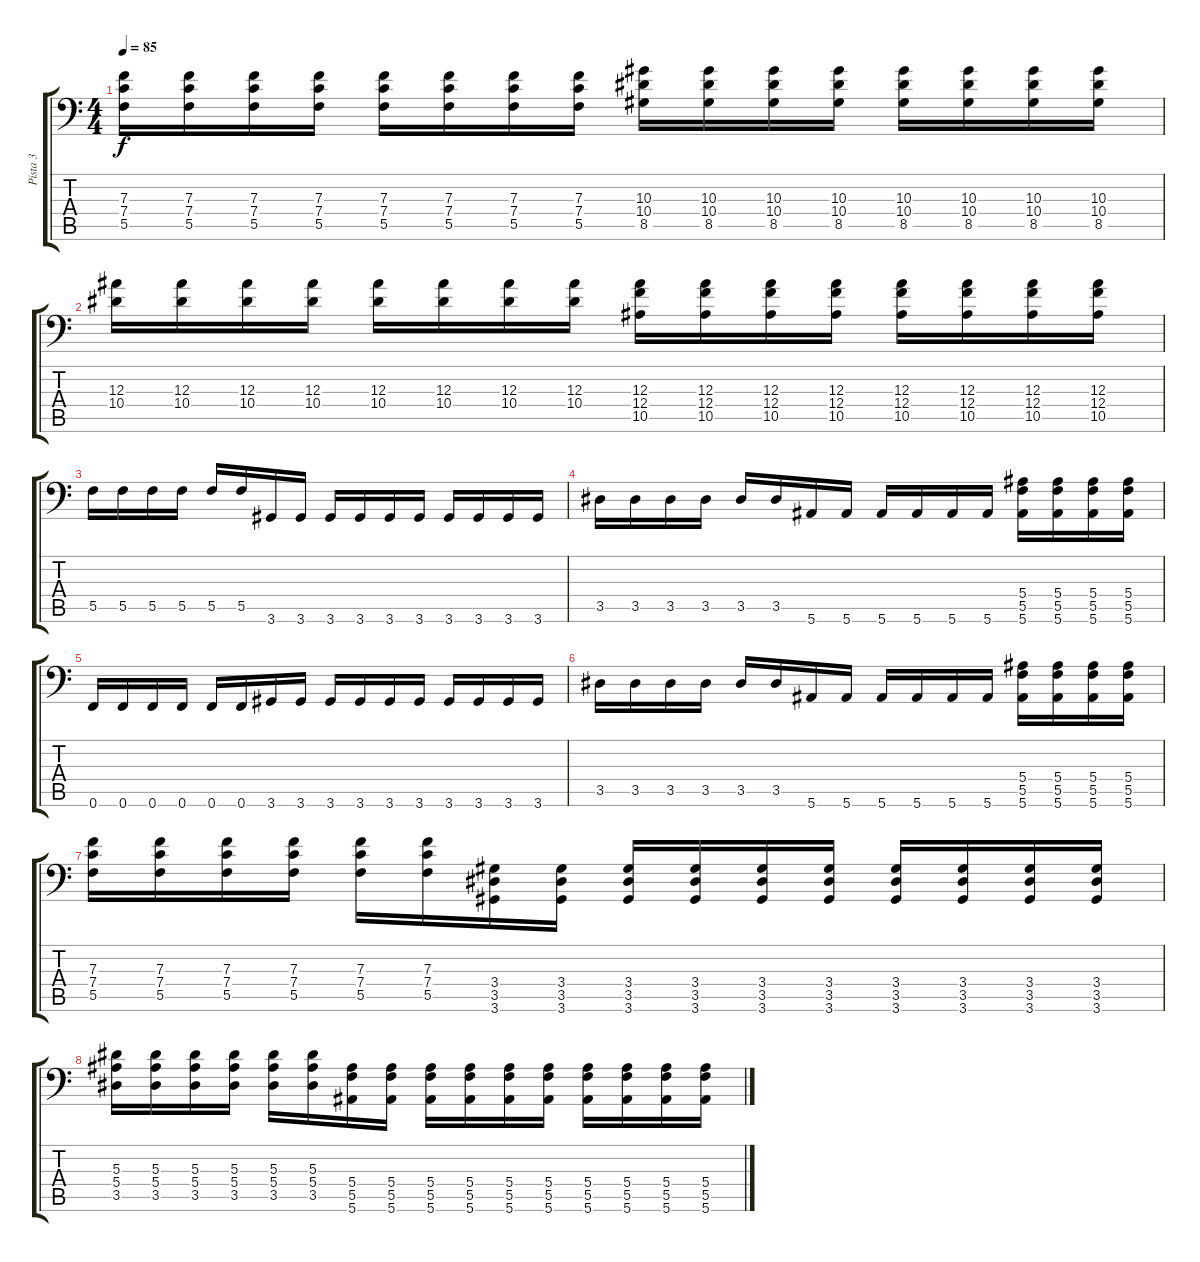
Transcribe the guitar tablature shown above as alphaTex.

\track ("Pista 3" "Pista 3") {instrument distortionguitar}
\staff {score tabs}
\tuning (G3 D3 Bb2 F2 C2 F1) {hide}
\ts (4 4)
\tempo 85
\clef f4
\ks c
(7.3 7.4 5.5).16{dy f} (7.3 7.4 5.5).16 (7.3 7.4 5.5).16 (7.3 7.4 5.5).16 (7.3 7.4 5.5).16 (7.3 7.4 5.5).16 (7.3 7.4 5.5).16 (7.3 7.4 5.5).16 (10.3 10.4 8.5).16 (10.3 10.4 8.5).16 (10.3 10.4 8.5).16 (10.3 10.4 8.5).16 (10.3 10.4 8.5).16 (10.3 10.4 8.5).16 (10.3 10.4 8.5).16 (10.3 10.4 8.5).16 |
(12.3 10.4).16 (12.3 10.4).16 (12.3 10.4).16 (12.3 10.4).16 (12.3 10.4).16 (12.3 10.4).16 (12.3 10.4).16 (12.3 10.4).16 (12.3 12.4 10.5).16 (12.3 12.4 10.5).16 (12.3 12.4 10.5).16 (12.3 12.4 10.5).16 (12.3 12.4 10.5).16 (12.3 12.4 10.5).16 (12.3 12.4 10.5).16 (12.3 12.4 10.5).16 |
5.5.16 5.5.16 5.5.16 5.5.16 5.5.16 5.5.16 3.6.16 3.6.16 3.6.16 3.6.16 3.6.16 3.6.16 3.6.16 3.6.16 3.6.16 3.6.16 |
3.5.16 3.5.16 3.5.16 3.5.16 3.5.16 3.5.16 5.6.16 5.6.16 5.6.16 5.6.16 5.6.16 5.6.16 (5.4 5.5 5.6).16 (5.4 5.5 5.6).16 (5.4 5.5 5.6).16 (5.4 5.5 5.6).16 |
0.6.16 0.6.16 0.6.16 0.6.16 0.6.16 0.6.16 3.6.16 3.6.16 3.6.16 3.6.16 3.6.16 3.6.16 3.6.16 3.6.16 3.6.16 3.6.16 |
3.5.16 3.5.16 3.5.16 3.5.16 3.5.16 3.5.16 5.6.16 5.6.16 5.6.16 5.6.16 5.6.16 5.6.16 (5.4 5.5 5.6).16 (5.4 5.5 5.6).16 (5.4 5.5 5.6).16 (5.4 5.5 5.6).16 |
(7.3 7.4 5.5).16 (7.3 7.4 5.5).16 (7.3 7.4 5.5).16 (7.3 7.4 5.5).16 (7.3 7.4 5.5).16 (7.3 7.4 5.5).16 (3.4 3.5 3.6).16 (3.4 3.5 3.6).16 (3.4 3.5 3.6).16 (3.4 3.5 3.6).16 (3.4 3.5 3.6).16 (3.4 3.5 3.6).16 (3.4 3.5 3.6).16 (3.4 3.5 3.6).16 (3.4 3.5 3.6).16 (3.4 3.5 3.6).16 |
(5.3 5.4 3.5).16 (5.3 5.4 3.5).16 (5.3 5.4 3.5).16 (5.3 5.4 3.5).16 (5.3 5.4 3.5).16 (5.3 5.4 3.5).16 (5.4 5.5 5.6).16 (5.4 5.5 5.6).16 (5.4 5.5 5.6).16 (5.4 5.5 5.6).16 (5.4 5.5 5.6).16 (5.4 5.5 5.6).16 (5.4 5.5 5.6).16 (5.4 5.5 5.6).16 (5.4 5.5 5.6).16 (5.4 5.5 5.6).16
